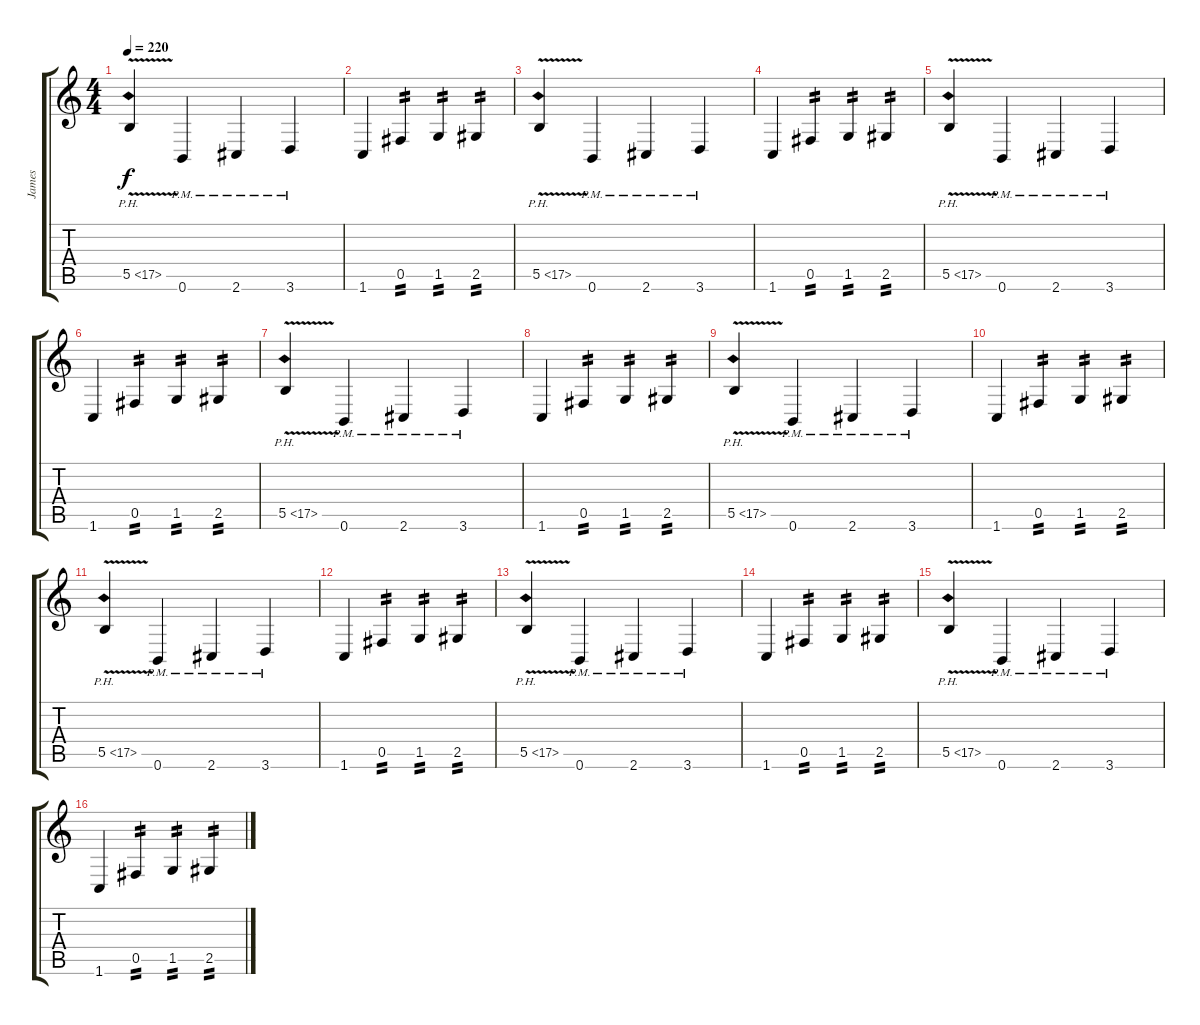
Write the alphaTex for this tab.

\track ("James " "James ") {instrument distortionguitar}
\staff {score tabs}
\tuning (Db4 Ab3 E3 B2 Gb2 B1) {hide}
\ts (4 4)
\tempo 220
\clef g2
\ks c
5.5{ph 12 v}.4{dy f} 0.6{pm}.4 2.6{pm}.4 3.6{pm}.4 |
1.6.4 0.5.4{tp 2} 1.5.4{tp 2} 2.5.4{tp 2} |
5.5{ph 12 v}.4 0.6{pm}.4 2.6{pm}.4 3.6{pm}.4 |
1.6.4 0.5.4{tp 2} 1.5.4{tp 2} 2.5.4{tp 2} |
5.5{ph 12 v}.4 0.6{pm}.4 2.6{pm}.4 3.6{pm}.4 |
1.6.4 0.5.4{tp 2} 1.5.4{tp 2} 2.5.4{tp 2} |
5.5{ph 12 v}.4 0.6{pm}.4 2.6{pm}.4 3.6{pm}.4 |
1.6.4 0.5.4{tp 2} 1.5.4{tp 2} 2.5.4{tp 2} |
5.5{ph 12 v}.4 0.6{pm}.4 2.6{pm}.4 3.6{pm}.4 |
1.6.4 0.5.4{tp 2} 1.5.4{tp 2} 2.5.4{tp 2} |
5.5{ph 12 v}.4 0.6{pm}.4 2.6{pm}.4 3.6{pm}.4 |
1.6.4 0.5.4{tp 2} 1.5.4{tp 2} 2.5.4{tp 2} |
5.5{ph 12 v}.4 0.6{pm}.4 2.6{pm}.4 3.6{pm}.4 |
1.6.4 0.5.4{tp 2} 1.5.4{tp 2} 2.5.4{tp 2} |
5.5{ph 12 v}.4 0.6{pm}.4 2.6{pm}.4 3.6{pm}.4 |
1.6.4 0.5.4{tp 2} 1.5.4{tp 2} 2.5.4{tp 2}
